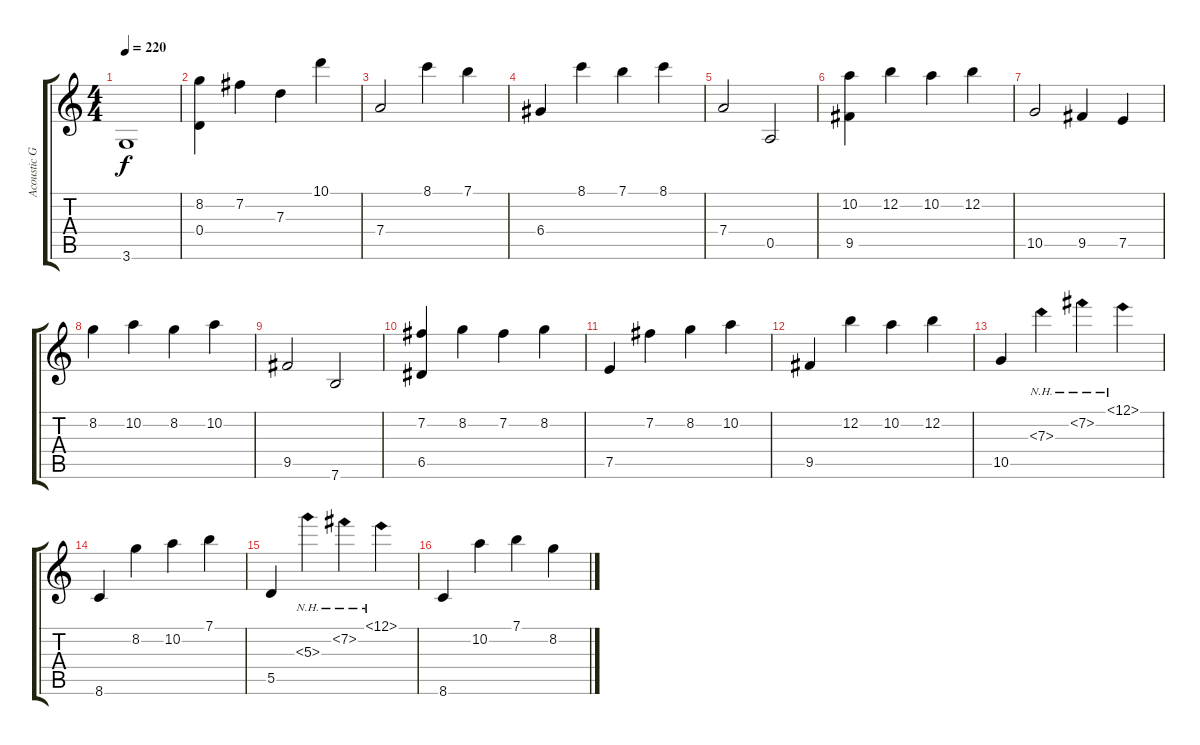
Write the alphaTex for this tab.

\track ("Acoustic Guitar (steel)" "Acoustic G") {instrument acousticguitarsteel}
\staff {score tabs}
\tuning (E4 B3 G3 D3 A2 E2) {hide}
\ts (4 4)
\tempo 220
\clef g2
\ks c
3.6.1{dy f} |
(8.2 0.4).4 7.2.4 7.3.4 10.1.4 |
7.4.2 8.1.4 7.1.4 |
6.4.4 8.1.4 7.1.4 8.1.4 |
7.4.2 0.5.2 |
(10.2 9.5).4 12.2.4 10.2.4 12.2.4 |
10.5.2 9.5.4 7.5.4 |
8.2.4 10.2.4 8.2.4 10.2.4 |
9.5.2 7.6.2 |
(7.2 6.5).4 8.2.4 7.2.4 8.2.4 |
7.5.4 7.2.4 8.2.4 10.2.4 |
9.5.4 12.2.4 10.2.4 12.2.4 |
10.5.4 7.3{nh}.4 7.2{nh}.4 12.1{nh}.4 |
8.6.4 8.2.4 10.2.4 7.1.4 |
5.5.4 5.3{nh}.4 7.2{nh}.4 12.1{nh}.4 |
8.6.4 10.2.4 7.1.4 8.2.4
